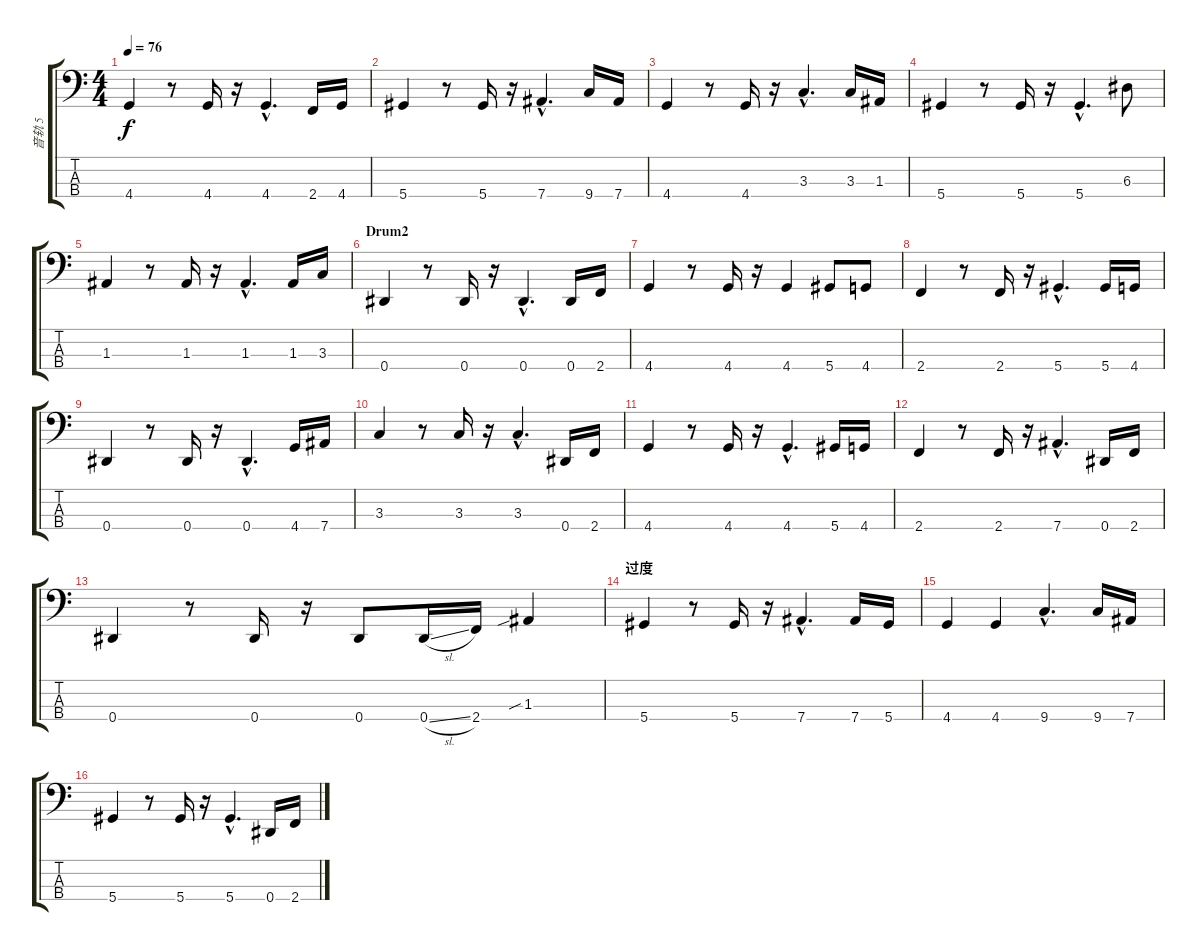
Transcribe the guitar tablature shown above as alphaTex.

\track ("音轨 5" "音轨 5") {instrument electricbassfinger}
\staff {score tabs}
\tuning (G2 D2 A1 Eb1) {hide}
\ts (4 4)
\tempo 76
\clef f4
\ks c
4.4.4{dy f} r.8 4.4.16 r.16 4.4{hac}.4{d} 2.4.16 4.4.16 |
5.4.4 r.8 5.4.16 r.16 7.4{hac}.4{d} 9.4.16 7.4.16 |
4.4.4 r.8 4.4.16 r.16 3.3{hac}.4{d} 3.3.16 1.3.16 |
5.4.4 r.8 5.4.16 r.16 5.4{hac}.4{d} 6.3.8 |
1.3.4 r.8 1.3.16 r.16 1.3{hac}.4{d} 1.3.16 3.3.16 |
\section ("" "Drum2")
0.4.4 r.8 0.4.16 r.16 0.4{hac}.4{d} 0.4.16 2.4.16 |
4.4.4 r.8 4.4.16 r.16 4.4.4 5.4.8 4.4.8 |
2.4.4 r.8 2.4.16 r.16 5.4{hac}.4{d} 5.4.16 4.4.16 |
0.4.4 r.8 0.4.16 r.16 0.4{hac}.4{d} 4.4.16 7.4.16 |
3.3.4 r.8 3.3.16 r.16 3.3{hac}.4{d} 0.4.16 2.4.16 |
4.4.4 r.8 4.4.16 r.16 4.4{hac}.4{d} 5.4.16 4.4.16 |
2.4.4 r.8 2.4.16 r.16 7.4{hac}.4{d} 0.4.16 2.4.16 |
0.4.4 r.8 0.4.16 r.16 0.4.8 0.4{sl}.16 2.4.16 1.3{sib}.4 |
\section ("" "过度")
5.4.4 r.8 5.4.16 r.16 7.4{hac}.4{d} 7.4.16 5.4.16 |
4.4.4 4.4.4 9.4{hac}.4{d} 9.4.16 7.4.16 |
5.4.4 r.8 5.4.16 r.16 5.4{hac}.4{d} 0.4.16 2.4.16
